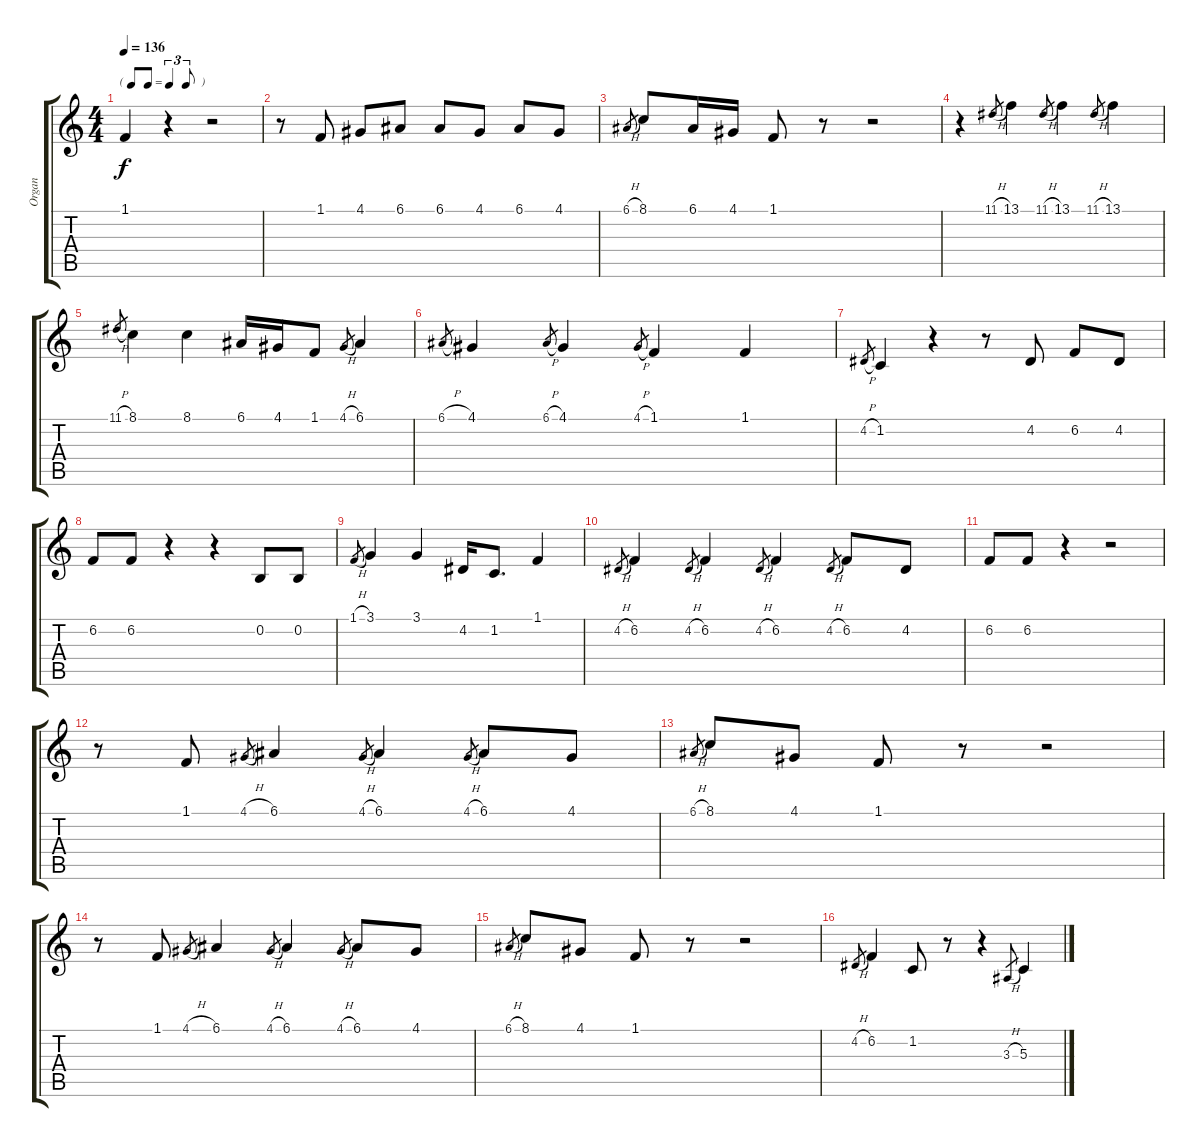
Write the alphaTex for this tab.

\track ("Organ" "Organ") {instrument drawbarorgan}
\staff {score tabs}
\tuning (E4 B3 G3 D3 A2 E2) {hide}
\ts (4 4)
\tf triplet8th
\tempo 136
\clef g2
\ks c
1.1.4{dy f volume 16} r.4 r.2 |
r.8 1.1.8 4.1.8 6.1.8 6.1.8 4.1.8 6.1.8 4.1.8 |
6.1{h}.8{gr} 8.1.8 6.1.16 4.1.16 1.1.8 r.8 r.2 |
r.4 11.1{h}.8{gr} 13.1.4 11.1{h}.8{gr} 13.1.4 11.1{h}.8{gr} 13.1.4 |
11.1{h}.8{gr} 8.1.4 8.1.4 6.1.16 4.1.16 1.1.8 4.1{h}.8{gr} 6.1.4 |
6.1{h}.8{gr} 4.1.4 6.1{h}.8{gr} 4.1.4 4.1{h}.8{gr} 1.1.4 1.1.4 |
4.2{h}.8{gr} 1.2.4 r.4 r.8 4.2.8 6.2.8 4.2.8 |
6.2.8 6.2.8 r.4 r.4 0.2.8 0.2.8 |
1.1{h}.8{gr} 3.1.4 3.1.4 4.2.16 1.2.8{d} 1.1.4 |
4.2{h}.8{gr} 6.2.4 4.2{h}.8{gr} 6.2.4 4.2{h}.8{gr} 6.2.4 4.2{h}.8{gr} 6.2.8 4.2.8 |
6.2.8 6.2.8 r.4 r.2 |
r.8 1.1.8 4.1{h}.8{gr} 6.1.4 4.1{h}.8{gr} 6.1.4 4.1{h}.8{gr} 6.1.8 4.1.8 |
6.1{h}.8{gr} 8.1.8 4.1.8 1.1.8 r.8 r.2 |
r.8 1.1.8 4.1{h}.8{gr} 6.1.4 4.1{h}.8{gr} 6.1.4 4.1{h}.8{gr} 6.1.8 4.1.8 |
6.1{h}.8{gr} 8.1.8 4.1.8 1.1.8 r.8 r.2 |
4.2{h}.8{gr} 6.2.4 1.2.8 r.8 r.4 3.3{h}.8{gr} 5.3.4
